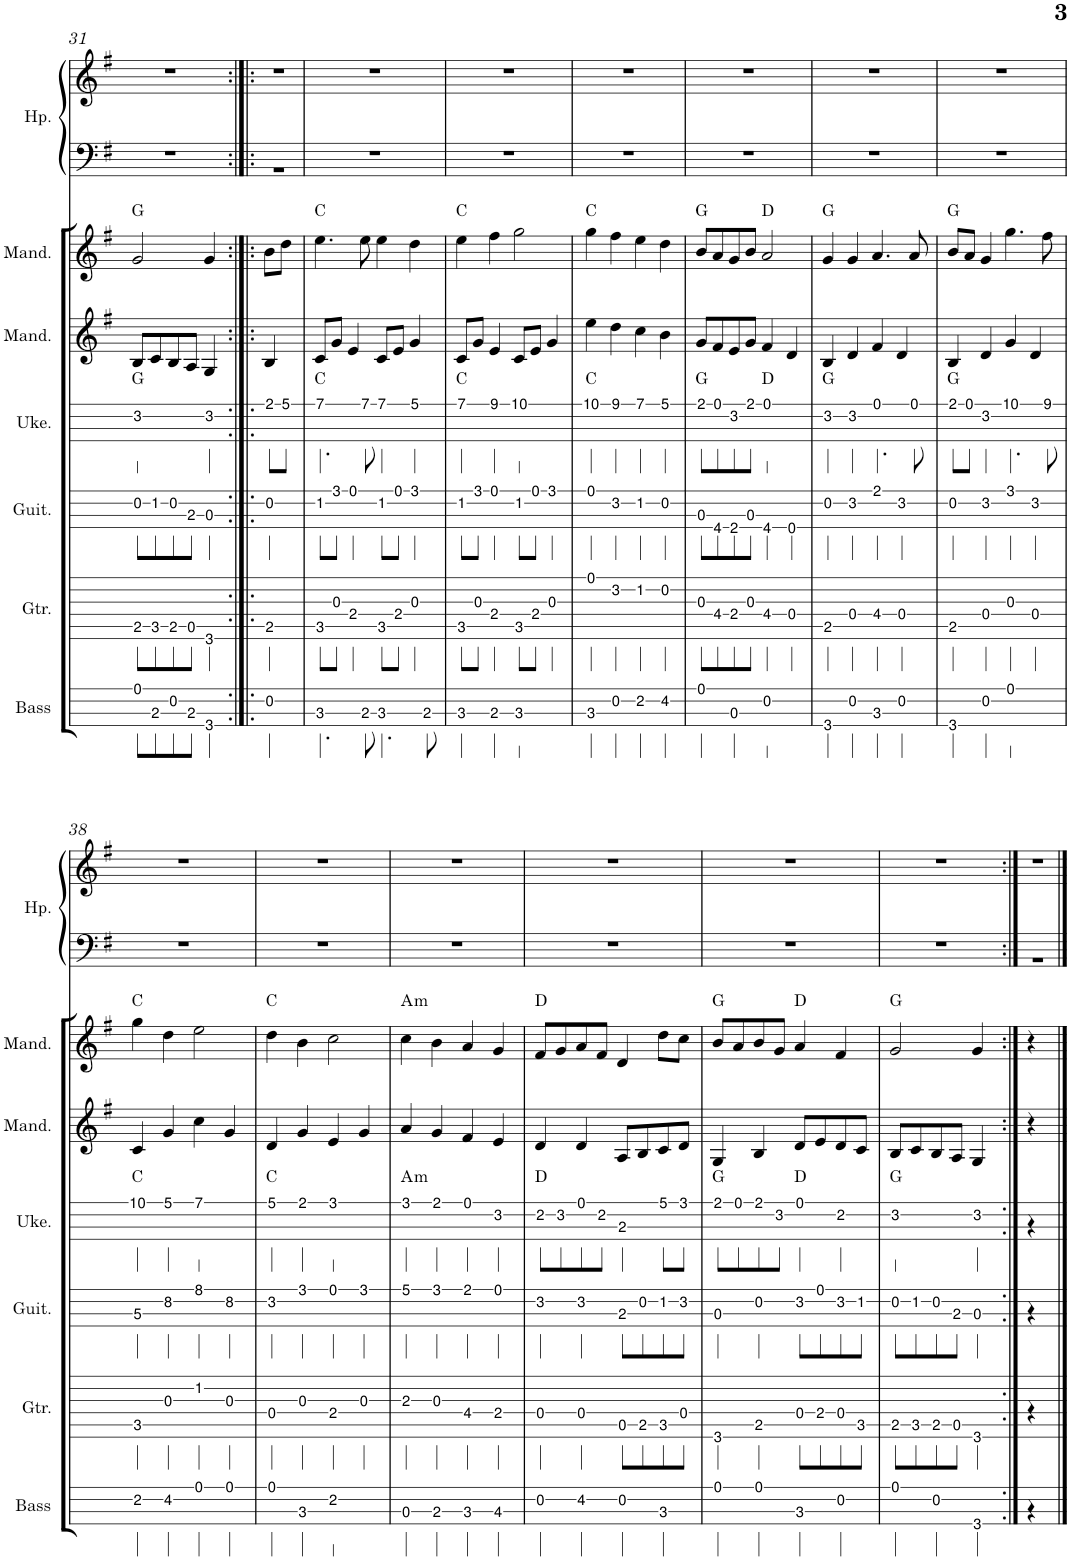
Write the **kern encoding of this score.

**kern	**kern	**kern	**kern	**harte	**kern	**kern	**harte	**kern	**kern
*part7	*part6	*part5	*part4	*part4	*part3	*part2	*part2	*part1	*part1
*staff8	*staff7	*staff6	*staff5	*	*staff4	*staff3	*	*staff2	*staff1
*I"Bass Guitar	*I"Guitar	*I"Baritone	*I"Ukulele	*	*I"Mandolin	*I"Mandolin	*	*I"Harp or dulcimer	*
*I'Bass	*I'Gtr.	*	*I'Uke.	*	*I'Mand.	*I'Mand.	*	*I'Hp.	*
!!LO:PB:g=z
*	*	*	*	*	*clefG2	*clefG2	*	*clefF4	*clefG2
*k[f#]	*k[f#]	*k[f#]	*k[f#]	*	*k[f#]	*k[f#]	*	*k[f#]	*k[f#]
*G:	*G:	*G:	*G:	*	*G:	*G:	*	*G:	*G:
*M4/4	*M4/4	*M4/4	*M4/4	*	*M4/4	*M4/4	*	*M4/4	*M4/4
=31	=31	=31	=31	=31	=31	=31	=31	=31	=31
8GG\L	8BB\L	8B\L	2g\	G:maj	8B/L	2g/	G:maj	2.r	1r
8BBB\	8C\	8c\	.	.	8c/	.	.	.	.
8DD\	8BB\	8B\	.	.	8B/	.	.	.	.
8BBB\J	8AA\J	8A\J	.	.	8A/J	.	.	.	.
4GGG\	4GG\	4G\	4g\	.	4G/	4g/	.	.	.
4ryy	4ryy	4ryy	4ryy	.	4ryy	4ryy	.	4ryy	.
=31X1:|!|:	=31X1:|!|:	=31X1:|!|:	=31X1:|!|:	=31X1:|!|:	=31X1:|!|:	=31X1:|!|:	=31X1:|!|:	=31X1:|!|:	=31X1:|!|:
*	*	*	*	*	*	*	*	*^	*
4DD\	4BB\	4B\	8b\L	.	4B/	8b\L	.	4ryy	4r	1r
.	.	.	8dd\J	.	.	8dd\J	.	.	.	.
2.ryy	2.ryy	2.ryy	2.ryy	.	2.ryy	2.ryy	.	2.ryy	2.ryy	.
*	*	*	*	*	*	*	*	*v	*v	*
=32	=32	=32	=32	=32	=32	=32	=32	=32	=32
4.CC\	8C\L	8c\L	4.ee\	C:maj	8c/L	4.ee\	C:maj	1r	1r
.	8G\J	8g\J	.	.	8g/J	.	.	.	.
.	4E\	4e\	.	.	4e/	.	.	.	.
8BBB\	.	.	8ee\	.	.	8ee\	.	.	.
4.CC\	8C\L	8c\L	4ee\	.	8c/L	4ee\	.	.	.
.	8E\J	8e\J	.	.	8e/J	.	.	.	.
.	4G\	4g\	4dd\	.	4g/	4dd\	.	.	.
8BBB\	.	.	.	.	.	.	.	.	.
=33	=33	=33	=33	=33	=33	=33	=33	=33	=33
4CC\	8C\L	8c\L	4ee\	C:maj	8c/L	4ee\	C:maj	1r	1r
.	8G\J	8g\J	.	.	8g/J	.	.	.	.
4BBB\	4E\	4e\	4ff#\	.	4e/	4ff#\	.	.	.
2CC\	8C\L	8c\L	2gg\	.	8c/L	2gg\	.	.	.
.	8E\J	8e\J	.	.	8e/J	.	.	.	.
.	4G\	4g\	.	.	4g/	.	.	.	.
=34	=34	=34	=34	=34	=34	=34	=34	=34	=34
4CC\	4e\	4e\	4gg\	C:maj	4ee\	4gg\	C:maj	1r	1r
4DD\	4d\	4d\	4ff#\	.	4dd\	4ff#\	.	.	.
4EE\	4c\	4c\	4ee\	.	4cc\	4ee\	.	.	.
4FF#\	4B\	4B\	4dd\	.	4b\	4dd\	.	.	.
=35	=35	=35	=35	=35	=35	=35	=35	=35	=35
4GG\	8G\L	8G\L	8b\L	G:maj	8g/L	8b/L	G:maj	1r	1r
.	8F#\	8F#\	8a\	.	8f#/	8a/	.	.	.
4AAA\	8E\	8E\	8g\	.	8e/	8g/	.	.	.
.	8G\J	8G\J	8b\J	.	8g/J	8b/J	.	.	.
2DD\	4F#\	4F#\	2a\	D:maj	4f#/	2a/	D:maj	.	.
.	4D\	4D\	.	.	4d/	.	.	.	.
=36	=36	=36	=36	=36	=36	=36	=36	=36	=36
4GGG\	4BB\	4B\	4g\	G:maj	4B/	4g/	G:maj	1r	1r
4DD\	4D\	4d\	4g\	.	4d/	4g/	.	.	.
4CC\	4F#\	4f#\	4.a\	.	4f#/	4.a/	.	.	.
4DD\	4D\	4d\	.	.	4d/	.	.	.	.
.	.	.	8a\	.	.	8a/	.	.	.
=37	=37	=37	=37	=37	=37	=37	=37	=37	=37
4GGG\	4BB\	4B\	8b\L	G:maj	4B/	8b/L	G:maj	1r	1r
.	.	.	8a\J	.	.	8a/J	.	.	.
4DD\	4D\	4d\	4g\	.	4d/	4g/	.	.	.
2GG\	4G\	4g\	4.gg\	.	4g/	4.gg\	.	.	.
.	4D\	4d\	.	.	4d/	.	.	.	.
.	.	.	8ff#\	.	.	8ff#\	.	.	.
!!LO:LB:g=z
=38	=38	=38	=38	=38	=38	=38	=38	=38	=38
4EE\	4C\	4c\	4gg\	C:maj	4c/	4gg\	C:maj	1r	1r
4FF#\	4G\	4g\	4dd\	.	4g/	4dd\	.	.	.
4GG\	4c\	4cc\	2ee\	.	4cc\	2ee\	.	.	.
4GG\	4G\	4g\	.	.	4g/	.	.	.	.
=39	=39	=39	=39	=39	=39	=39	=39	=39	=39
4GG\	4D\	4d\	4dd\	C:maj	4d/	4dd\	C:maj	1r	1r
4CC\	4G\	4g\	4b\	.	4g/	4b\	.	.	.
2EE\	4E\	4e\	2cc\	.	4e/	2cc\	.	.	.
.	4G\	4g\	.	.	4g/	.	.	.	.
=40	=40	=40	=40	=40	=40	=40	=40	=40	=40
!	!	!	!	!LO:H:kt=m	!	!	!LO:H:kt=m	!	!
4AAA\	4A\	4a\	4cc\	A:min	4a/	4cc\	A:min	1r	1r
4BBB\	4G\	4g\	4b\	.	4g/	4b\	.	.	.
4CC\	4F#\	4f#\	4a\	.	4f#/	4a/	.	.	.
4CC#\	4E\	4e\	4g\	.	4e/	4g/	.	.	.
=41	=41	=41	=41	=41	=41	=41	=41	=41	=41
4DD\	4D\	4d\	8f#\L	D:maj	4d/	8f#/L	D:maj	1r	1r
.	.	.	8g\	.	.	8g/	.	.	.
4FF#\	4D\	4d\	8a\	.	4d/	8a/	.	.	.
.	.	.	8f#\J	.	.	8f#/J	.	.	.
4DD\	8AA\L	8A\L	4d\	.	8A/L	4d/	.	.	.
.	8BB\	8B\	.	.	8B/	.	.	.	.
4CC\	8C\	8c\	8dd\L	.	8c/	8dd\L	.	.	.
.	8D\J	8d\J	8cc\J	.	8d/J	8cc\J	.	.	.
=42	=42	=42	=42	=42	=42	=42	=42	=42	=42
4GG\	4GG\	4G\	8b\L	G:maj	4G/	8b/L	G:maj	1r	1r
.	.	.	8a\	.	.	8a/	.	.	.
4GG\	4BB\	4B\	8b\	.	4B/	8b/	.	.	.
.	.	.	8g\J	.	.	8g/J	.	.	.
4CC\	8D\L	8d\L	4a\	D:maj	8d/L	4a/	D:maj	.	.
.	8E\	8e\	.	.	8e/	.	.	.	.
4DD\	8D\	8d\	4f#\	.	8d/	4f#/	.	.	.
.	8C\J	8c\J	.	.	8c/J	.	.	.	.
=43	=43	=43	=43	=43	=43	=43	=43	=43	=43
4GG\	8BB\L	8B\L	2g\	G:maj	8B/L	2g/	G:maj	2.r	1r
.	8C\	8c\	.	.	8c/	.	.	.	.
4DD\	8BB\	8B\	.	.	8B/	.	.	.	.
.	8AA\J	8A\J	.	.	8A/J	.	.	.	.
4GGG\	4GG\	4G\	4g\	.	4G/	4g/	.	.	.
4ryy	4ryy	4ryy	4ryy	.	4ryy	4ryy	.	4ryy	.
=43X2:|!	=43X2:|!	=43X2:|!	=43X2:|!	=43X2:|!	=43X2:|!	=43X2:|!	=43X2:|!	=43X2:|!	=43X2:|!
*	*	*	*	*	*	*	*	*^	*
4r	4r	4r	4r	.	4r	4r	.	4ryy	4r	1r
2.ryy	2.ryy	2.ryy	2.ryy	.	2.ryy	2.ryy	.	2.ryy	2.ryy	.
*	*	*	*	*	*	*	*	*v	*v	*
==	==	==	==	==	==	==	==	==	==
*-	*-	*-	*-	*-	*-	*-	*-	*-	*-
